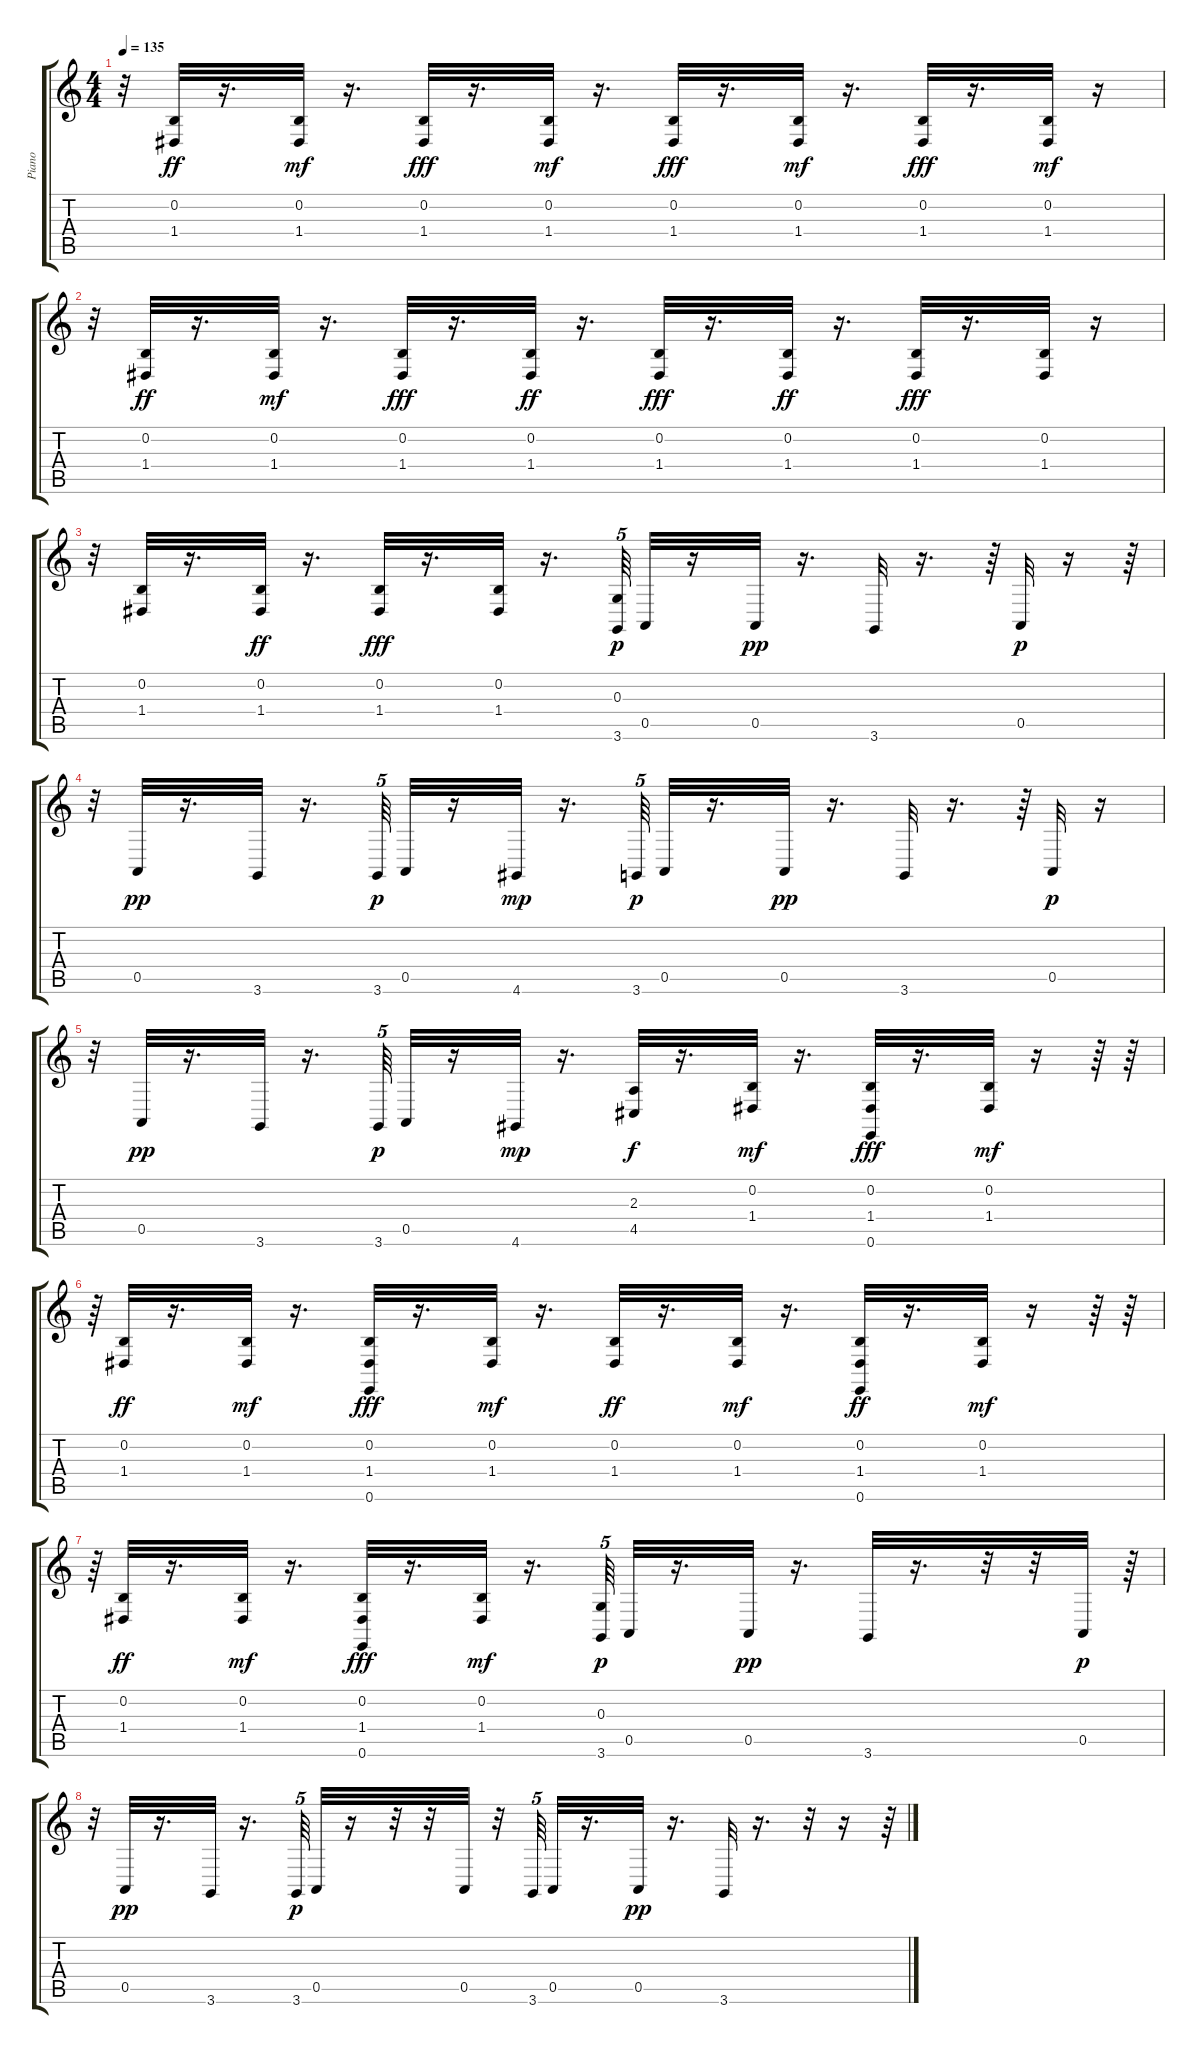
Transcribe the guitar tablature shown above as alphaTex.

\track ("Piano" "Piano") {instrument acousticgrandpiano}
\staff {score tabs}
\tuning (E4 B3 G3 D3 A2 E2) {hide}
\ts (4 4)
\tempo 135
\clef g2
\ks c
r.32{dy mp} (0.2 1.4).32{dy ff} r.16{d} (0.2 1.4).32{dy mf} r.16{d} (0.2 1.4).32{dy fff} r.16{d} (0.2 1.4).32{dy mf} r.16{d} (0.2 1.4).32{dy fff} r.16{d} (0.2 1.4).32{dy mf} r.16{d} (0.2 1.4).32{dy fff} r.16{d} (0.2 1.4).32{dy mf} r.16 |
r.32 (0.2 1.4).32{dy ff} r.16{d} (0.2 1.4).32{dy mf} r.16{d} (0.2 1.4).32{dy fff} r.16{d} (0.2 1.4).32{dy ff} r.16{d} (0.2 1.4).32{dy fff} r.16{d} (0.2 1.4).32{dy ff} r.16{d} (0.2 1.4).32{dy fff} r.16{d} (0.2 1.4).32 r.16 |
r.32 (0.2 1.4).32 r.16{d} (0.2 1.4).32{dy ff} r.16{d} (0.2 1.4).32{dy fff} r.16{d} (0.2 1.4).32 r.16{d} (0.3 3.6).64{tu (5 4) dy p} 0.5.32 r.16 0.5.32{dy pp} r.16{d} 3.6.32 r.16{d} r.64{tu (5 4)} 0.5.32{dy p} r.16 r.64 |
r.32{tu (5 4)} 0.5.32{dy pp} r.16{d} 3.6.32 r.16{d} 3.6.64{tu (5 4) dy p} 0.5.32 r.16 4.6.32{dy mp} r.16{d} 3.6.64{tu (5 4) dy p} 0.5.32 r.16{d} 0.5.32{dy pp} r.16{d} 3.6.32 r.16{d} r.64{tu (5 4)} 0.5.32{dy p} r.16 |
r.32 0.5.32{dy pp} r.16{d} 3.6.32 r.16{d} 3.6.64{tu (5 4) dy p} 0.5.32 r.16 4.6.32{dy mp} r.16{d} (2.3 4.5).32{dy f} r.16{d} (0.2 1.4).32{dy mf} r.16{d} (0.2 1.4 0.6).32{dy fff} r.16{d} (0.2 1.4).32{dy mf} r.16 r.64 r.64 |
r.64{tu (5 4)} (0.2 1.4).32{dy ff} r.16{d} (0.2 1.4).32{dy mf} r.16{d} (0.2 1.4 0.6).32{dy fff} r.16{d} (0.2 1.4).32{dy mf} r.16{d} (0.2 1.4).32{dy ff} r.16{d} (0.2 1.4).32{dy mf} r.16{d} (0.2 1.4 0.6).32{dy ff} r.16{d} (0.2 1.4).32{dy mf} r.16 r.64 r.64 |
r.64{tu (5 4)} (0.2 1.4).32{dy ff} r.16{d} (0.2 1.4).32{dy mf} r.16{d} (0.2 1.4 0.6).32{dy fff} r.16{d} (0.2 1.4).32{dy mf} r.16{d} (0.3 3.6).64{tu (5 4) dy p} 0.5.32 r.16{d} 0.5.32{dy pp} r.16{d} 3.6.32 r.16{d} r.32 r.32 0.5.32{dy p} r.64 |
r.32{tu (5 4)} 0.5.32{dy pp} r.16{d} 3.6.32 r.16{d} 3.6.64{tu (5 4) dy p} 0.5.32 r.16 r.32 r.32 0.5.32 r.32 3.6.64{tu (5 4)} 0.5.32 r.16{d} 0.5.32{dy pp} r.16{d} 3.6.32 r.16{d} r.32 r.16 r.64{tu (5 4)}
